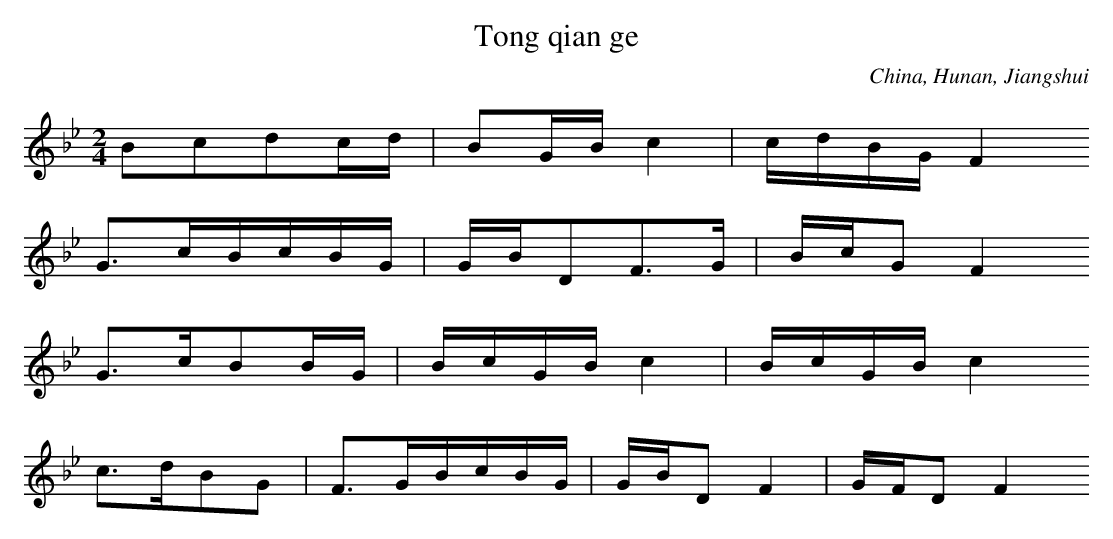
X:1
T: Tong qian ge
O: China, Hunan, Jiangshui
M: 2/4
L: 1/16
K: Bb
B2c2d2cd | B2GBc4 | cdBGF4
G3cBcBG | GBD2F3G | BcG2F4
G3cB2BG | BcGBc4 | BcGBc4
c3dB2G2 | F3GBcBG | GBD2F4 | GFD2F4
